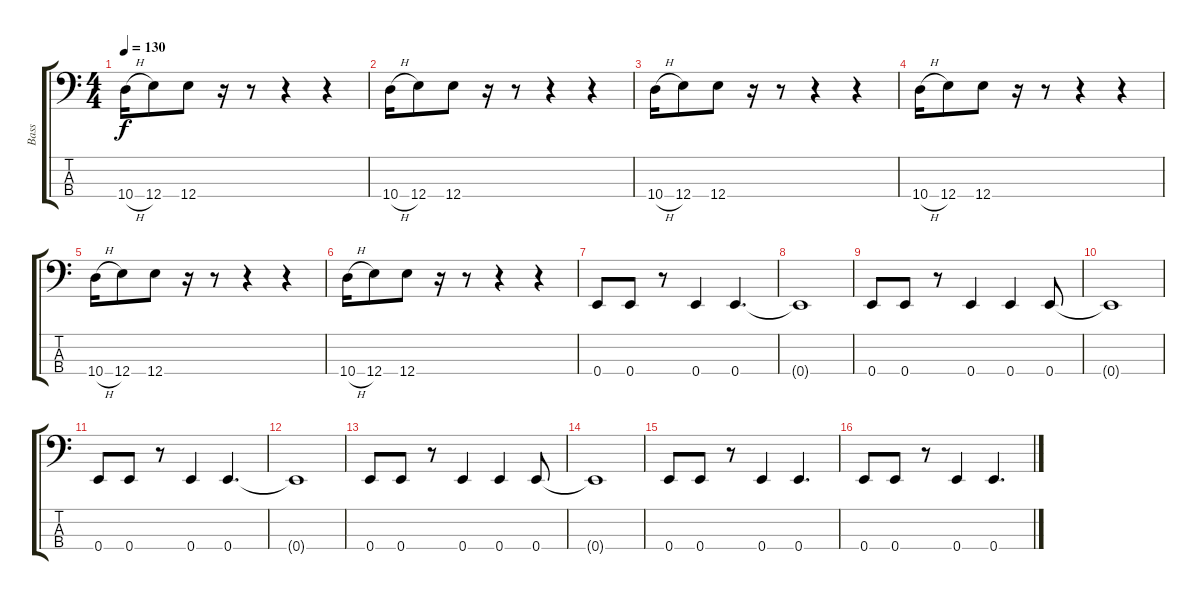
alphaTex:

\track ("Bass" "Bass") {instrument electricbassfinger}
\staff {score tabs}
\tuning (G2 D2 A1 E1) {hide}
\ts (4 4)
\tempo 130
\clef f4
\ks c
10.4{h}.16{dy f} 12.4.8 12.4.8 r.16 r.8 r.4 r.4 |
10.4{h}.16 12.4.8 12.4.8 r.16 r.8 r.4 r.4 |
10.4{h}.16 12.4.8 12.4.8 r.16 r.8 r.4 r.4 |
10.4{h}.16 12.4.8 12.4.8 r.16 r.8 r.4 r.4 |
10.4{h}.16 12.4.8 12.4.8 r.16 r.8 r.4 r.4 |
10.4{h}.16 12.4.8 12.4.8 r.16 r.8 r.4 r.4 |
0.4.8 0.4.8 r.8 0.4.4 0.4.4{d} |
0.4{t}.1 |
0.4.8 0.4.8 r.8 0.4.4 0.4.4 0.4.8 |
0.4{t}.1 |
0.4.8 0.4.8 r.8 0.4.4 0.4.4{d} |
0.4{t}.1 |
0.4.8 0.4.8 r.8 0.4.4 0.4.4 0.4.8 |
0.4{t}.1 |
0.4.8 0.4.8 r.8 0.4.4 0.4.4{d} |
0.4.8 0.4.8 r.8 0.4.4 0.4.4{d}
